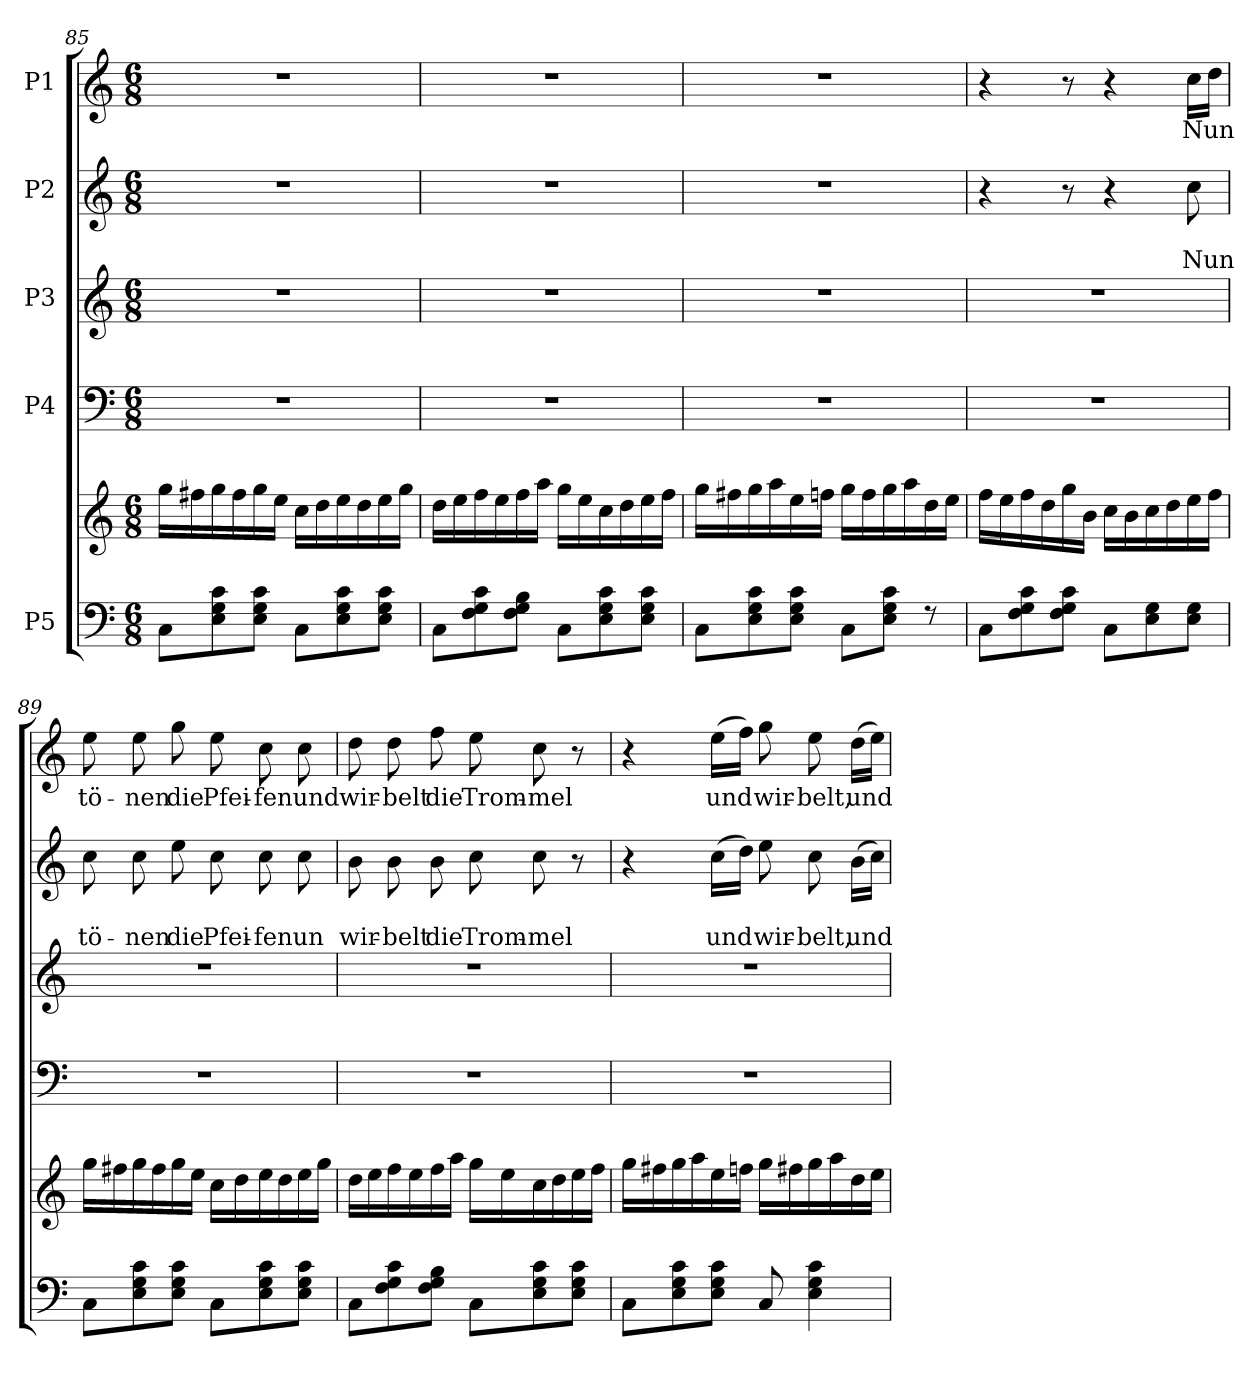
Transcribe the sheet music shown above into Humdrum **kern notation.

**kern	**kern	**kern	**kern	**kern	**text	**text	**kern	**text
*part5	*part5	*part4	*part3	*part2	*part2	*part2	*part1	*part1
*staff6	*staff5	*staff4	*staff3	*staff2	*staff2	*staff2	*staff1	*staff1
*I"P5	*	*I"P4	*I"P3	*I"P2	*	*	*I"P1	*
!!LO:LB:g=z
*clefF4	*clefG2	*clefF4	*clefG2	*clefG2	*	*	*clefG2	*
*	*	*	*ITrd7c12	*	*	*	*	*
*k[]	*k[]	*k[]	*k[]	*k[]	*	*	*k[]	*
*C:	*C:	*C:	*C:	*C:	*	*	*C:	*
*M6/8	*M6/8	*M6/8	*M6/8	*M6/8	*	*	*M6/8	*
=85	=85	=85	=85	=85	=85	=85	=85	=85
*^	*^	*	*	*	*	*	*	*
*	*	*	*^	*	*	*	*	*	*	*
!	!	!	!	!	!LO:N:vis=1	!LO:N:vis=1	!LO:N:vis=1	!	!	!LO:N:vis=1	!
8C\L	2.ryy	2.ryy	2.ryy	16gg\LL	2.r	2.r	2.r	.	.	2.r	.
.	.	.	.	16ff#X\	.	.	.	.	.	.	.
8E\ 8G\ 8c\	.	.	.	16gg\	.	.	.	.	.	.	.
.	.	.	.	16ff#\	.	.	.	.	.	.	.
8E\ 8G\ 8c\J	.	.	.	16gg\	.	.	.	.	.	.	.
.	.	.	.	16ee\JJ	.	.	.	.	.	.	.
8C\L	.	.	.	16cc\LL	.	.	.	.	.	.	.
.	.	.	.	16dd\	.	.	.	.	.	.	.
8E\ 8G\ 8c\	.	.	.	16ee\	.	.	.	.	.	.	.
.	.	.	.	16dd\	.	.	.	.	.	.	.
8E\ 8G\ 8c\J	.	.	.	16ee\	.	.	.	.	.	.	.
.	.	.	.	16gg\JJ	.	.	.	.	.	.	.
=86	=86	=86	=86	=86	=86	=86	=86	=86	=86	=86	=86
!	!	!	!	!	!LO:N:vis=1	!LO:N:vis=1	!LO:N:vis=1	!	!	!LO:N:vis=1	!
8C\L	2.ryy	2.ryy	2.ryy	16dd\LL	2.r	2.r	2.r	.	.	2.r	.
.	.	.	.	16ee\	.	.	.	.	.	.	.
8F\ 8G\ 8c\	.	.	.	16ff\	.	.	.	.	.	.	.
.	.	.	.	16ee\	.	.	.	.	.	.	.
8F\ 8G\ 8B\J	.	.	.	16ff\	.	.	.	.	.	.	.
.	.	.	.	16aa\JJ	.	.	.	.	.	.	.
8C\L	.	.	.	16gg\LL	.	.	.	.	.	.	.
.	.	.	.	16ee\	.	.	.	.	.	.	.
8E\ 8G\ 8c\	.	.	.	16cc\	.	.	.	.	.	.	.
.	.	.	.	16dd\	.	.	.	.	.	.	.
8E\ 8G\ 8c\J	.	.	.	16ee\	.	.	.	.	.	.	.
.	.	.	.	16ff\JJ	.	.	.	.	.	.	.
=87	=87	=87	=87	=87	=87	=87	=87	=87	=87	=87	=87
!	!	!	!	!	!LO:N:vis=1	!LO:N:vis=1	!LO:N:vis=1	!	!	!LO:N:vis=1	!
8C\L	2.ryy	2.ryy	2.ryy	16gg\LL	2.r	2.r	2.r	.	.	2.r	.
.	.	.	.	16ff#X\	.	.	.	.	.	.	.
8E\ 8G\ 8c\	.	.	.	16gg\	.	.	.	.	.	.	.
.	.	.	.	16aa\	.	.	.	.	.	.	.
8E\ 8G\ 8c\J	.	.	.	16ee\	.	.	.	.	.	.	.
.	.	.	.	16ffn\JJ	.	.	.	.	.	.	.
8C\L	.	.	.	16gg\LL	.	.	.	.	.	.	.
.	.	.	.	16ff\	.	.	.	.	.	.	.
8E\ 8G\ 8c\J	.	.	.	16gg\	.	.	.	.	.	.	.
.	.	.	.	16aa\	.	.	.	.	.	.	.
8r	.	.	.	16dd\	.	.	.	.	.	.	.
.	.	.	.	16ee\JJ	.	.	.	.	.	.	.
!!LO:PB:g=z
=88	=88	=88	=88	=88	=88	=88	=88	=88	=88	=88	=88
!	!	!	!	!	!LO:N:vis=1	!LO:N:vis=1	!	!	!	!	!
8C\L	2.ryy	2.ryy	2.ryy	16ff\LL	2.r	2.r	4r	.	.	4r	.
.	.	.	.	16ee\	.	.	.	.	.	.	.
8F\ 8G\ 8c\	.	.	.	16ff\	.	.	.	.	.	.	.
.	.	.	.	16dd\	.	.	.	.	.	.	.
8F\ 8G\ 8c\J	.	.	.	16gg\	.	.	8r	.	.	8r	.
.	.	.	.	16b\JJ	.	.	.	.	.	.	.
8C\L	.	.	.	16cc\LL	.	.	4r	.	.	4r	.
.	.	.	.	16b\	.	.	.	.	.	.	.
8E\ 8G\	.	.	.	16cc\	.	.	.	.	.	.	.
.	.	.	.	16dd\	.	.	.	.	.	.	.
!	!	!	!	!	!	!	!	!	!LO:LY:b	!	!LO:LY:b
8E\ 8G\J	.	.	.	16ee\	.	.	8cc\	.	Nun	16cc\LL	Nun
.	.	.	.	16ff\JJ	.	.	.	.	.	16dd\JJ	.
=89	=89	=89	=89	=89	=89	=89	=89	=89	=89	=89	=89
!	!	!	!	!	!LO:N:vis=1	!LO:N:vis=1	!	!	!LO:LY:b	!	!LO:LY:b
8C\L	2.ryy	2.ryy	2.ryy	16gg\LL	2.r	2.r	8cc\	.	tö-	8ee\	tö-
.	.	.	.	16ff#X\	.	.	.	.	.	.	.
!	!	!	!	!	!	!	!	!	!LO:LY:b	!	!LO:LY:b
8E\ 8G\ 8c\	.	.	.	16gg\	.	.	8cc\	.	-nen	8ee\	-nen
.	.	.	.	16ff#\	.	.	.	.	.	.	.
!	!	!	!	!	!	!	!	!	!LO:LY:b	!	!LO:LY:b
8E\ 8G\ 8c\J	.	.	.	16gg\	.	.	8ee\	.	die	8gg\	die
.	.	.	.	16ee\JJ	.	.	.	.	.	.	.
!	!	!	!	!	!	!	!	!	!LO:LY:b	!	!LO:LY:b
8C\L	.	.	.	16cc\LL	.	.	8cc\	.	Pfei-	8ee\	Pfei-
.	.	.	.	16dd\	.	.	.	.	.	.	.
!	!	!	!	!	!	!	!	!	!LO:LY:b	!	!LO:LY:b
8E\ 8G\ 8c\	.	.	.	16ee\	.	.	8cc\	.	-fen	8cc\	-fen
.	.	.	.	16dd\	.	.	.	.	.	.	.
!	!	!	!	!	!	!	!	!	!LO:LY:b	!	!LO:LY:b
8E\ 8G\ 8c\J	.	.	.	16ee\	.	.	8cc\	.	un	8cc\	und
.	.	.	.	16gg\JJ	.	.	.	.	.	.	.
=90	=90	=90	=90	=90	=90	=90	=90	=90	=90	=90	=90
!	!	!	!	!	!LO:N:vis=1	!LO:N:vis=1	!	!	!LO:LY:b	!	!LO:LY:b
8C\L	2.ryy	2.ryy	2.ryy	16dd\LL	2.r	2.r	8b\	.	wir-	8dd\	wir-
.	.	.	.	16ee\	.	.	.	.	.	.	.
!	!	!	!	!	!	!	!	!	!LO:LY:b	!	!LO:LY:b
8F\ 8G\ 8c\	.	.	.	16ff\	.	.	8b\	.	-belt	8dd\	-belt
.	.	.	.	16ee\	.	.	.	.	.	.	.
!	!	!	!	!	!	!	!	!	!LO:LY:b	!	!LO:LY:b
8F\ 8G\ 8B\J	.	.	.	16ff\	.	.	8b\	.	die	8ff\	die
.	.	.	.	16aa\JJ	.	.	.	.	.	.	.
!	!	!	!	!	!	!	!	!	!LO:LY:b	!	!LO:LY:b
8C\L	.	.	.	16gg\LL	.	.	8cc\	.	Trom-	8ee\	Trom-
.	.	.	.	16ee\	.	.	.	.	.	.	.
!	!	!	!	!	!	!	!	!	!LO:LY:b	!	!LO:LY:b
8E\ 8G\ 8c\	.	.	.	16cc\	.	.	8cc\	.	-mel	8cc\	-mel
.	.	.	.	16dd\	.	.	.	.	.	.	.
8E\ 8G\ 8c\J	.	.	.	16ee\	.	.	8r	.	.	8r	.
.	.	.	.	16ff\JJ	.	.	.	.	.	.	.
!!LO:LB:g=z
=91	=91	=91	=91	=91	=91	=91	=91	=91	=91	=91	=91
!	!	!	!	!	!LO:N:vis=1	!LO:N:vis=1	!	!	!	!	!
8C\L	2.ryy	2.ryy	2.ryy	16gg\LL	2.r	2.r	4r	.	.	4r	.
.	.	.	.	16ff#X\	.	.	.	.	.	.	.
8E\ 8G\ 8c\	.	.	.	16gg\	.	.	.	.	.	.	.
.	.	.	.	16aa\	.	.	.	.	.	.	.
!	!	!	!	!	!	!	!	!	!LO:LY:b	!	!LO:LY:b
8E\ 8G\ 8c\J	.	.	.	16ee\	.	.	(>16cc\LL	.	und	(>16ee\LL	und
.	.	.	.	16ffn\JJ	.	.	16dd\JJ)	.	.	16ff\JJ)	.
!	!	!	!	!	!	!	!	!	!LO:LY:b	!	!LO:LY:b
8C/	.	.	.	16gg\LL	.	.	8ee\	.	wir-	8gg\	wir-
.	.	.	.	16ff#X\	.	.	.	.	.	.	.
!	!	!	!	!	!	!	!	!	!LO:LY:b	!	!LO:LY:b
4E\ 4G\ 4c\	.	.	.	16gg\	.	.	8cc\	.	-belt,	8ee\	-belt,
.	.	.	.	16aa\	.	.	.	.	.	.	.
!	!	!	!	!	!	!	!	!	!LO:LY:b	!	!LO:LY:b
.	.	.	.	16dd\	.	.	(>16b\LL	.	und	(>16dd\LL	und
.	.	.	.	16ee\JJ	.	.	16cc\JJ)	.	.	16ee\JJ)	.
*v	*v	*	*	*	*	*	*	*	*	*	*
*	*v	*v	*v	*	*	*	*	*	*	*
=	=	=	=	=	=	=	=	=
*-	*-	*-	*-	*-	*-	*-	*-	*-
